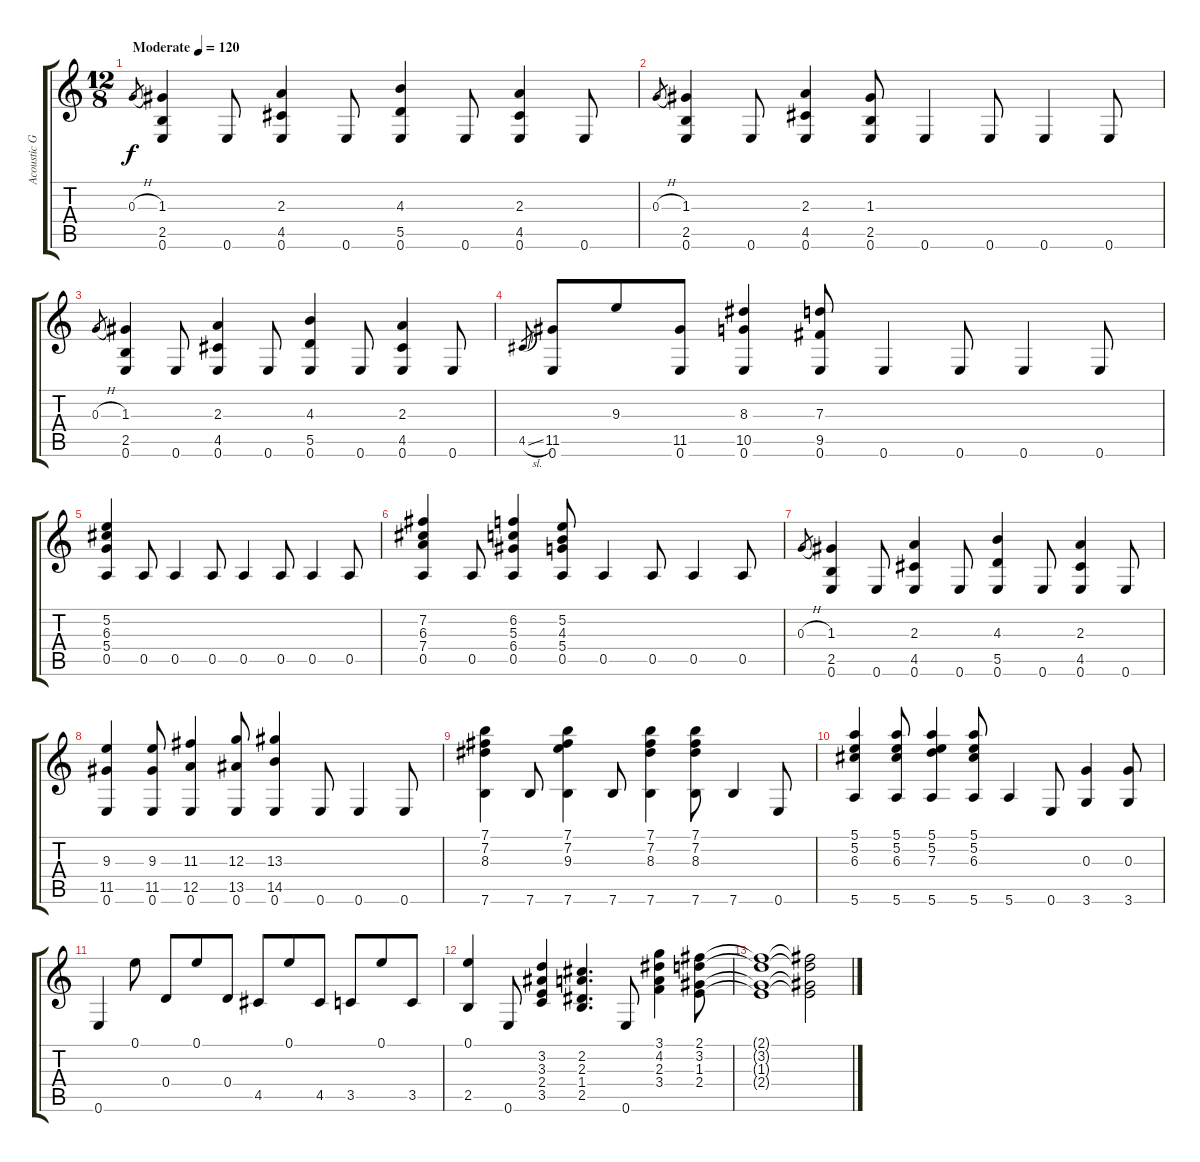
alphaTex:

\track ("Acoustic Guitar" "Acoustic G") {instrument acousticguitarsteel}
\staff {score tabs}
\tuning (E4 B3 G3 D3 A2 E2) {hide}
\ts (12 8)
\tempo (120 "Moderate")
\clef g2
\ks c
0.3{h}.8{gr dy f instrument acousticguitarsteel} (1.3 2.5 0.6).4 0.6.8 (2.3 4.5 0.6).4 0.6.8 (4.3 5.5 0.6).4 0.6.8 (2.3 4.5 0.6).4 0.6.8 |
0.3{h}.8{gr} (1.3 2.5 0.6).4 0.6.8 (2.3 4.5 0.6).4 (1.3 2.5 0.6).8 0.6.4 0.6.8 0.6.4 0.6.8 |
0.3{h}.8{gr} (1.3 2.5 0.6).4 0.6.8 (2.3 4.5 0.6).4 0.6.8 (4.3 5.5 0.6).4 0.6.8 (2.3 4.5 0.6).4 0.6.8 |
4.5{sl}.8{gr} (11.5 0.6).8 9.3.8 (11.5 0.6).8 (8.3 10.5 0.6).4 (7.3 9.5 0.6).8 0.6.4 0.6.8 0.6.4 0.6.8 |
(5.2 6.3 5.4 0.5).4 0.5.8 0.5.4 0.5.8 0.5.4 0.5.8 0.5.4 0.5.8 |
(7.2 6.3 7.4 0.5).4 0.5.8 (6.2 5.3 6.4 0.5).4 (5.2 4.3 5.4 0.5).8 0.5.4 0.5.8 0.5.4 0.5.8 |
0.3{h}.8{gr} (1.3 2.5 0.6).4 0.6.8 (2.3 4.5 0.6).4 0.6.8 (4.3 5.5 0.6).4 0.6.8 (2.3 4.5 0.6).4 0.6.8 |
(9.3 11.5 0.6).4 (9.3 11.5 0.6).8 (11.3 12.5 0.6).4 (12.3 13.5 0.6).8 (13.3 14.5 0.6).4 0.6.8 0.6.4 0.6.8 |
(7.1 7.2 8.3 7.6).4 7.6.8 (7.1 7.2 9.3 7.6).4 7.6.8 (7.1 7.2 8.3 7.6).4 (7.1 7.2 8.3 7.6).8 7.6.4 0.6.8 |
(5.1 5.2 6.3 5.6).4 (5.1 5.2 6.3 5.6).8 (5.1 5.2 7.3 5.6).4 (5.1 5.2 6.3 5.6).8 5.6.4 0.6.8 (0.3 3.6).4 (0.3 3.6).8 |
0.6.4 0.1.8 0.4.8 0.1.8 0.4.8 4.5.8 0.1.8 4.5.8 3.5.8 0.1.8 3.5.8 |
(0.1 2.5).4 0.6.8 (3.2 3.3 2.4 3.5).4 (2.2 2.3 1.4 2.5).4{d} 0.6.8 (3.1 4.2 2.3 3.4).4 (2.1 3.2 1.3 2.4).8 |
(2.1{t} 3.2{t} 1.3{t} 2.4{t}).1 (2.1{t} 3.2{t} 1.3{t} 2.4{t}).2
